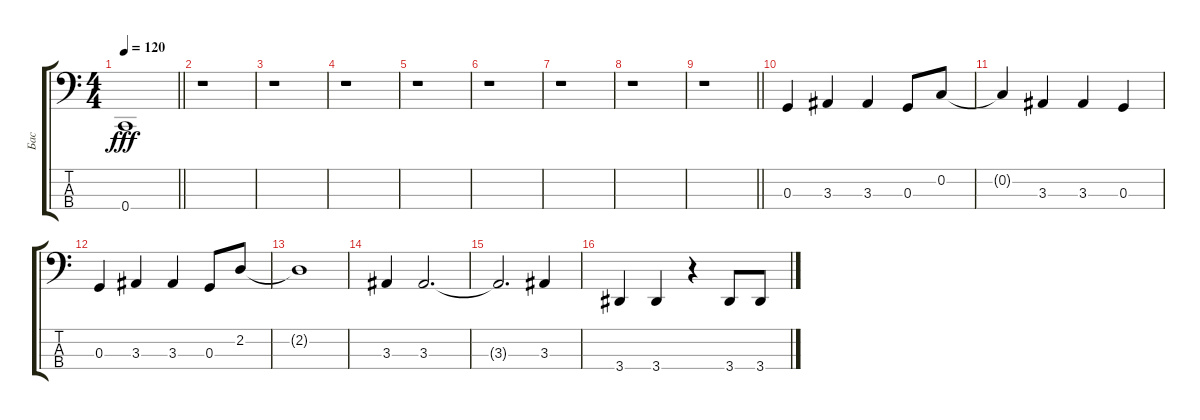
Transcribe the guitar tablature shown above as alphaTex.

\track ("Бас" "Бас") {instrument electricbasspick}
\staff {score tabs}
\tuning (F2 C2 G1 C1) {hide}
\ts (4 4)
\tempo 120
\clef f4
\barLineRight lightlight
\ks c
0.4{t}.1{dy fff} |
\section ("" " ")
r.1 |
r.1 |
r.1 |
r.1 |
r.1 |
r.1 |
r.1 |
\barLineRight lightlight
r.1 |
\section ("" " ")
0.3.4 3.3.4 3.3.4 0.3.8 0.2.8 |
0.2{t}.4 3.3.4 3.3.4 0.3.4 |
0.3.4 3.3.4 3.3.4 0.3.8 2.2.8 |
2.2{t}.1 |
3.3.4 3.3.2{d} |
3.3{t}.2{d} 3.3.4 |
3.4.4 3.4.4 r.4 3.4.8 3.4.8
